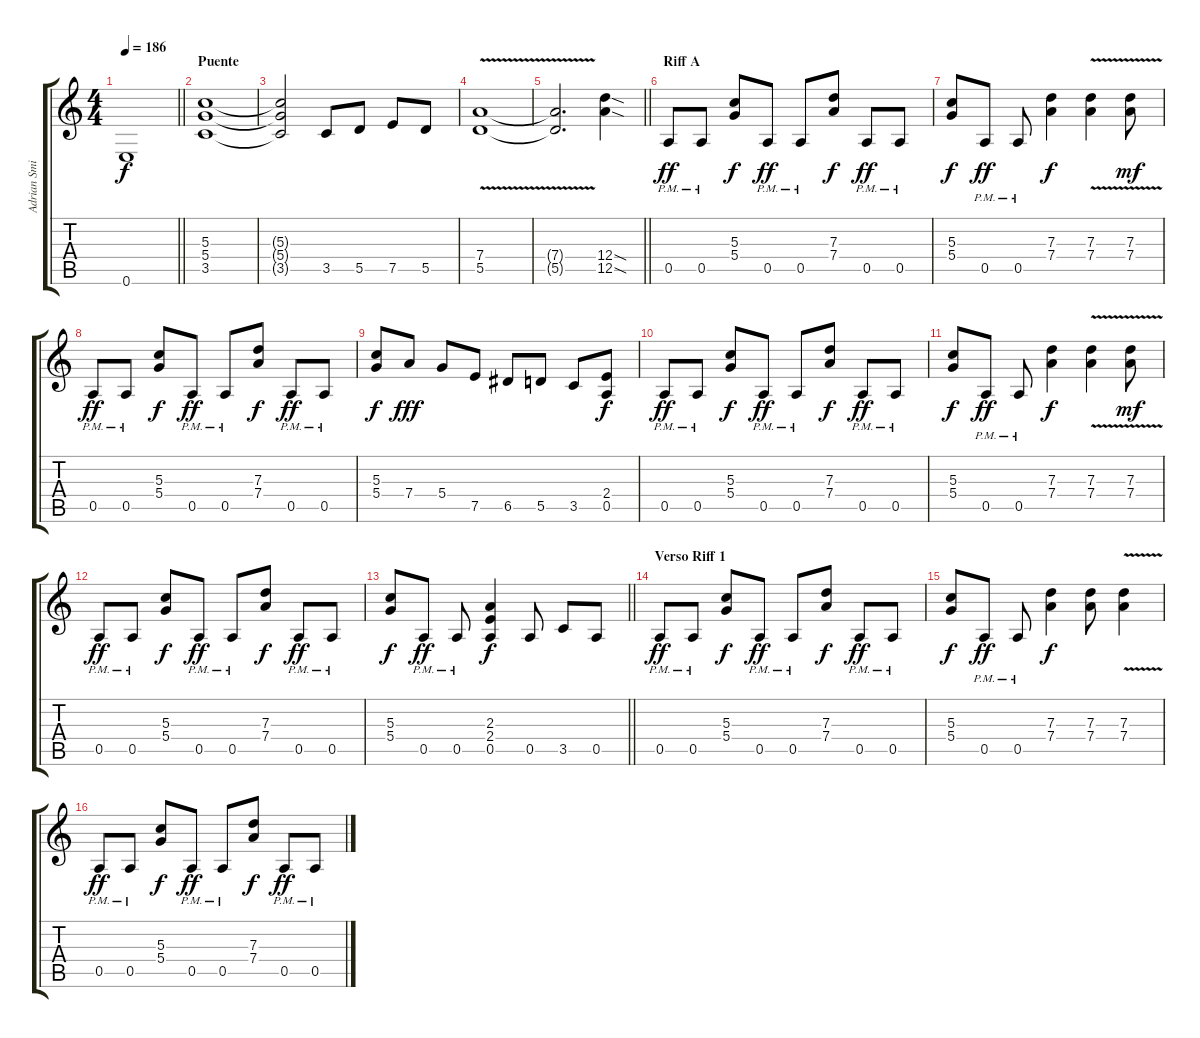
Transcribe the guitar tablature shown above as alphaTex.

\track ("Adrian Smith" "Adrian Smi") {instrument distortionguitar}
\staff {score tabs}
\tuning (E4 B3 G3 D3 A2 E2) {hide}
\ts (4 4)
\tempo 186
\clef g2
\barLineRight lightlight
\ks c
0.6{t}.1{dy f} |
\section ("" "Puente")
(5.3 5.4 3.5).1{volume 11} |
(5.3{t} 5.4{t} 3.5{t}).2 3.5.8 5.5.8 7.5.8 5.5.8 |
(7.4{v} 5.5{v}).1 |
\barLineRight lightlight
(7.4{t} 5.5{t}).2{d} (12.4{sod} 12.5{sod}).4 |
\section ("" "Riff A")
0.5{pm}.8{dy ff} 0.5{pm}.8 (5.3 5.4).8{dy f} 0.5{pm}.8{dy ff} 0.5{pm}.8 (7.3 7.4).8{dy f} 0.5{pm}.8{dy ff} 0.5{pm}.8 |
(5.3 5.4).8{dy f} 0.5{pm}.8{dy ff} 0.5{pm}.8 (7.3 7.4).4{dy f} (7.3{v} 7.4{v}).4 (7.3{v} 7.4{v}).8{dy mf} |
0.5{pm}.8{dy ff} 0.5{pm}.8 (5.3 5.4).8{dy f} 0.5{pm}.8{dy ff} 0.5{pm}.8 (7.3 7.4).8{dy f} 0.5{pm}.8{dy ff} 0.5{pm}.8 |
(5.3 5.4).8{dy f} 7.4.8{dy fff} 5.4.8 7.5.8 6.5.8 5.5.8 3.5.8 (2.4 0.5).8{dy f} |
0.5{pm}.8{dy ff} 0.5{pm}.8 (5.3 5.4).8{dy f} 0.5{pm}.8{dy ff} 0.5{pm}.8 (7.3 7.4).8{dy f} 0.5{pm}.8{dy ff} 0.5{pm}.8 |
(5.3 5.4).8{dy f} 0.5{pm}.8{dy ff} 0.5{pm}.8 (7.3 7.4).4{dy f} (7.3{v} 7.4{v}).4 (7.3{v} 7.4{v}).8{dy mf} |
0.5{pm}.8{dy ff} 0.5{pm}.8 (5.3 5.4).8{dy f} 0.5{pm}.8{dy ff} 0.5{pm}.8 (7.3 7.4).8{dy f} 0.5{pm}.8{dy ff} 0.5{pm}.8 |
\barLineRight lightlight
(5.3 5.4).8{dy f} 0.5{pm}.8{dy ff} 0.5{pm}.8 (2.3 2.4 0.5).4{dy f} 0.5.8 3.5.8 0.5.8 |
\section ("" "Verso Riff 1")
0.5{pm}.8{dy ff} 0.5{pm}.8 (5.3 5.4).8{dy f} 0.5{pm}.8{dy ff} 0.5{pm}.8 (7.3 7.4).8{dy f} 0.5{pm}.8{dy ff} 0.5{pm}.8 |
(5.3 5.4).8{dy f} 0.5{pm}.8{dy ff} 0.5{pm}.8 (7.3 7.4).4{dy f} (7.3 7.4).8 (7.3{v} 7.4{v}).4 |
0.5{pm}.8{dy ff} 0.5{pm}.8 (5.3 5.4).8{dy f} 0.5{pm}.8{dy ff} 0.5{pm}.8 (7.3 7.4).8{dy f} 0.5{pm}.8{dy ff} 0.5{pm}.8
